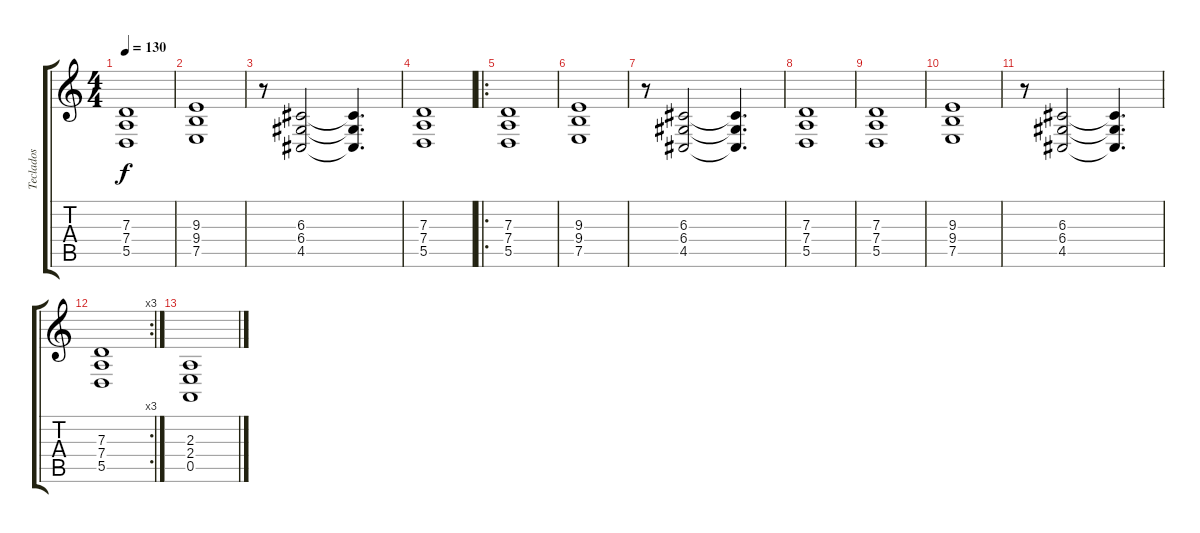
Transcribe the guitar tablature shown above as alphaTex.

\track ("Teclados" "Teclados") {instrument stringensemble1}
\staff {score tabs}
\tuning (E4 B3 G3 D3 A2 E2) {hide}
\ts (4 4)
\tempo 130
\clef g2
\ks c
(7.3 7.4 5.5).1{dy f volume 12} |
(9.3 9.4 7.5).1 |
r.8 (6.3 6.4 4.5).2 (6.3{t} 6.4{t} 4.5{t}).4{d} |
(7.3 7.4 5.5).1 |
\ro
(7.3 7.4 5.5).1 |
(9.3 9.4 7.5).1 |
r.8 (6.3 6.4 4.5).2 (6.3{t} 6.4{t} 4.5{t}).4{d} |
(7.3 7.4 5.5).1 |
(7.3 7.4 5.5).1 |
(9.3 9.4 7.5).1 |
r.8 (6.3 6.4 4.5).2 (6.3{t} 6.4{t} 4.5{t}).4{d} |
\rc 3
(7.3 7.4 5.5).1 |
(2.3 2.4 0.5).1
